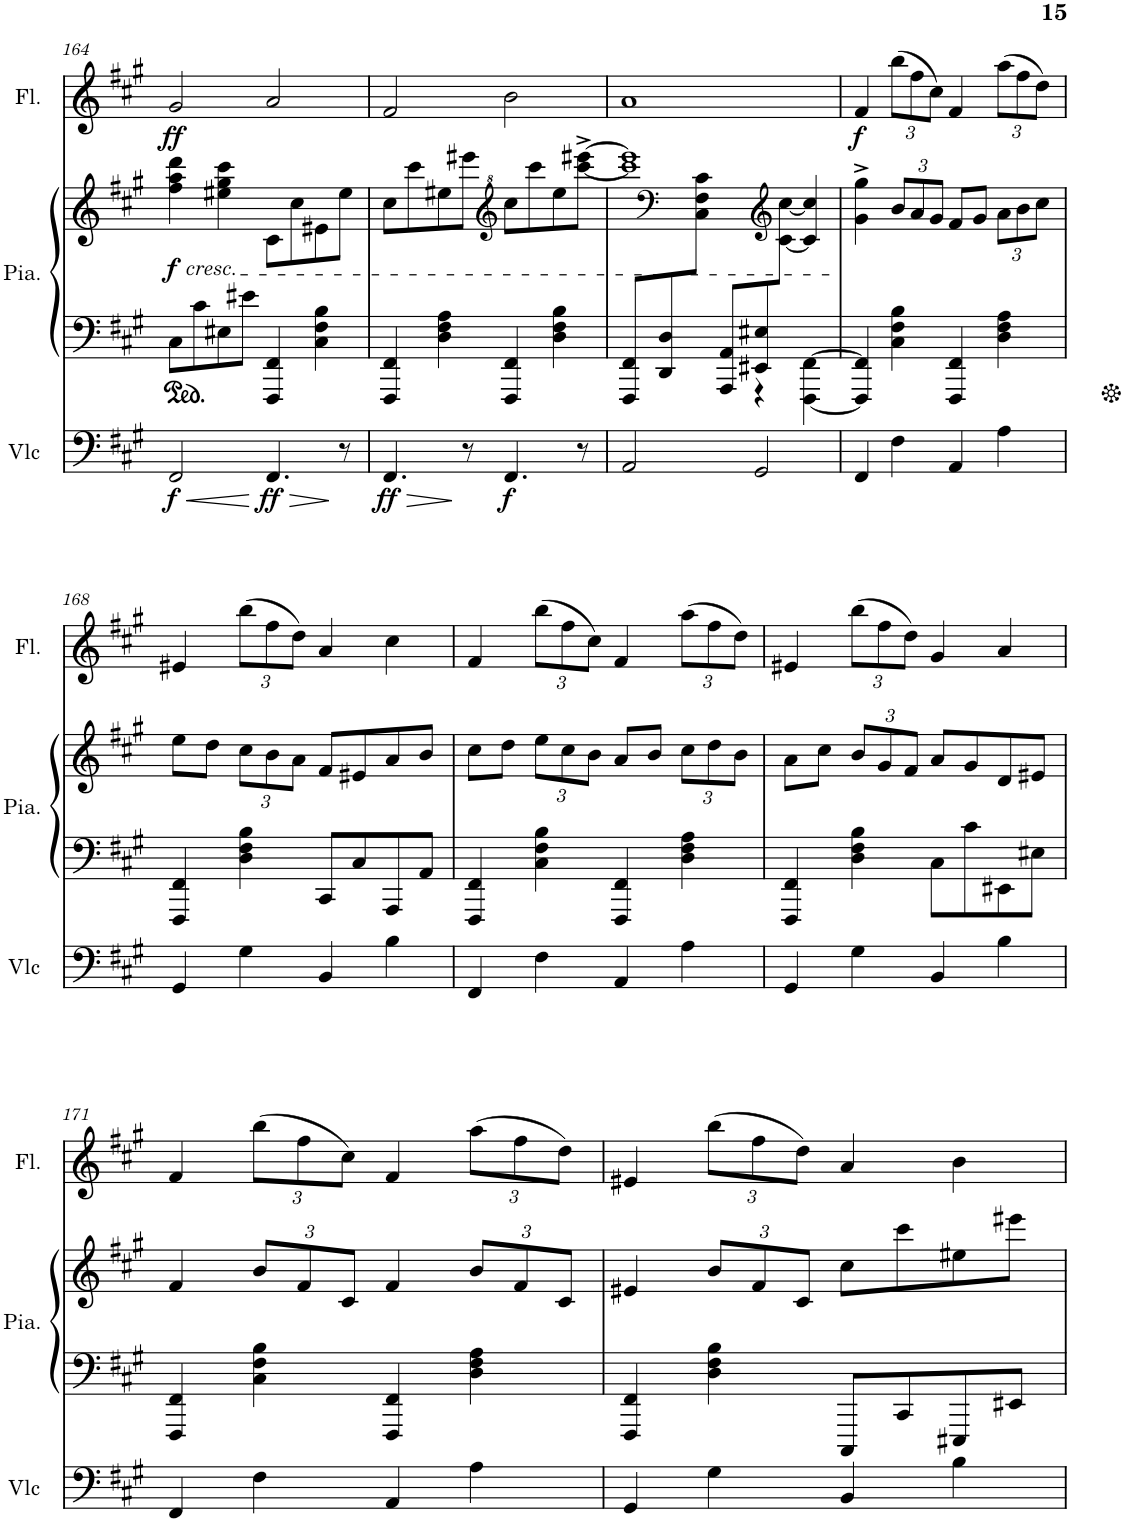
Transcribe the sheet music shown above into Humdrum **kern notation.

**kern	**dynam	**kern	**kern	**dynam	**kern	**dynam
*part3	*part3	*part2	*part2	*part2	*part1	*part1
*staff4	*staff4	*staff3	*staff2	*staff2/3	*staff1	*staff1
*I"Violoncelle	*	*I"Piano	*	*	*I"Flûte	*
*I'Vlc	*	*I'Pia.	*	*	*I'Fl.	*
!!LO:PB:g=z
*clefF4	*	*clefF4	*clefG2	*	*clefG2	*
*k[f#c#g#]	*	*k[f#c#g#]	*k[f#c#g#]	*	*k[f#c#g#]	*
*M4/4	*	*M4/4	*M4/4	*	*M4/4	*
=164	=164	=164	=164	=164	=164	=164
!	!	!	!LO:TX:b:i:t=cresc.	!	!	!
!	!LO:HP:b	!	!	!	!	!
!	!LO:DY:n=1:b	!	!	!LO:DY:b	!	!LO:DY:b
2FF#/	< f	8C#\L	4ff#\ 4aa\ 4ddd\	f	2g#/	ff
.	.	8c#\	.	.	.	.
.	.	8E#X\	4ee#X\ 4gg#\ 4ccc#\	.	.	.
.	.	8e#X\J	.	.	.	.
!	!LO:HP:n=1:b	!	!	!	!	!
!	!LO:DY:n=2:b	!	!	!	!	!
4.FF#/	[ > ff	4FFF#/ 4FF#/	8c#\L	.	2a/	.
.	.	.	8cc#\	.	.	.
.	.	4C#\ 4F#\ 4B\	8e#X\	.	.	.
8r	]	.	8ee#\J	.	.	.
=165	=165	=165	=165	=165	=165	=165
!	!LO:HP:b	!	!	!	!	!
!	!LO:DY:n=1:b	!	!	!	!	!
4.FF#/	> ff	4FFF#/ 4FF#/	8cc#\L	.	2f#/	.
.	.	.	8ccc#\	.	.	.
.	.	4D\ 4F#\ 4A\	8ee#X\	.	.	.
8r	]	.	8eee#X\J	.	.	.
*	*	*	*clefG^2	*	*	*
!	!LO:DY:n=2:b	!	!	!	!	!
4.FF#/	f	4FFF#/ 4FF#/	8ccc#\L	.	2b\	.
.	.	.	8cccc#\	.	.	.
.	.	4D\ 4F#\ 4B\	8eee#\	.	.	.
8r	.	.	[<8cccc#\^ [8eeee#X\^J	.	.	.
=166	=166	=166	=166	=166	=166	=166
*	*	*^	*^	*	*	*
2AA/	.	8FFF#/ 8FF#/L	2ryy	1cccc#] 1eeee#]	4ryy	.	1a	.
*	*	*	*	*clefF4	*	*	*	*
.	.	8DD/ 8D/	.	.	.	.	.	.
.	.	8ryy	.	.	8C#\ 8F#\ 8c#\J	.	.	.
.	.	8AAA/ 8AA/L	.	.	4ryy	.	.	.
2GG#/	.	8EE#X/ 8E#X/	4r	.	.	.	.	.
*	*	*	*	*clefG2	*	*	*	*
.	.	4.ryy	.	.	[<8c#\ [8cc#\J	.	.	.
.	.	.	[4FFF#\ [>4FF#\	.	4c#/] 4cc#/]	.	.	.
=167	=167	=167	=167	=167	=167	=167	=167	=167
!	!	!	!	!	!	!	!	!LO:DY:b
*	*	*v	*v	*	*	*	*	*
*	*	*	*v	*v	*	*	*
4FF#/	.	4FFF#/] 4FF#/]	4g#\^ 4gg#\^	.	4f#/	f
*	*	*	*Xbrackettup	*	*Xbrackettup	*
4F#\	.	4C#\ 4F#\ 4B\	12b/L	.	(12bb\L	.
.	.	.	12a/	.	12ff#\	.
.	.	.	12g#/J	.	12cc#\J)	.
4AA/	.	4FFF#/ 4FF#/	8f#/L	.	4f#/	.
.	.	.	8g#/J	.	.	.
4A\	.	4D\ 4F#\ 4A\	12a\L	.	(12aa\L	.
.	.	.	12b\	.	12ff#\	.
.	.	.	12cc#\J	.	12dd\J)	.
!!LO:LB:g=z
=168	=168	=168	=168	=168	=168	=168
4GG#/	.	4FFF#/ 4FF#/	8ee\L	.	4e#X/	.
.	.	.	8dd\J	.	.	.
4G#\	.	4D\ 4F#\ 4B\	12cc#\L	.	(12bb\L	.
.	.	.	12b\	.	12ff#\	.
.	.	.	12a\J	.	12dd\J)	.
4BB/	.	8CC#/L	8f#/L	.	4a/	.
.	.	8C#/	8e#X/	.	.	.
4B\	.	8AAA/	8a/	.	4cc#\	.
.	.	8AA/J	8b/J	.	.	.
=169	=169	=169	=169	=169	=169	=169
4FF#/	.	4FFF#/ 4FF#/	8cc#\L	.	4f#/	.
.	.	.	8dd\J	.	.	.
4F#\	.	4C#\ 4F#\ 4B\	12ee\L	.	(12bb\L	.
.	.	.	12cc#\	.	12ff#\	.
.	.	.	12b\J	.	12cc#\J)	.
4AA/	.	4FFF#/ 4FF#/	8a/L	.	4f#/	.
.	.	.	8b/J	.	.	.
4A\	.	4D\ 4F#\ 4A\	12cc#\L	.	(12aa\L	.
.	.	.	12dd\	.	12ff#\	.
.	.	.	12b\J	.	12dd\J)	.
=170	=170	=170	=170	=170	=170	=170
4GG#/	.	4FFF#/ 4FF#/	8a\L	.	4e#X/	.
.	.	.	8cc#\J	.	.	.
4G#\	.	4D\ 4F#\ 4B\	12b/L	.	(12bb\L	.
.	.	.	12g#/	.	12ff#\	.
.	.	.	12f#/J	.	12dd\J)	.
4BB/	.	8C#\L	8a/L	.	4g#/	.
.	.	8c#\	8g#/	.	.	.
4B\	.	8EE#X\	8d/	.	4a/	.
.	.	8E#X\J	8e#X/J	.	.	.
!!LO:LB:g=z
=171	=171	=171	=171	=171	=171	=171
4FF#/	.	4FFF#/ 4FF#/	4f#/	.	4f#/	.
4F#\	.	4C#\ 4F#\ 4B\	12b/L	.	(12bb\L	.
.	.	.	12f#/	.	12ff#\	.
.	.	.	12c#/J	.	12cc#\J)	.
4AA/	.	4FFF#/ 4FF#/	4f#/	.	4f#/	.
4A\	.	4D\ 4F#\ 4A\	12b/L	.	(12aa\L	.
.	.	.	12f#/	.	12ff#\	.
.	.	.	12c#/J	.	12dd\J)	.
=172	=172	=172	=172	=172	=172	=172
4GG#/	.	4FFF#/ 4FF#/	4e#X/	.	4e#X/	.
4G#\	.	4D\ 4F#\ 4B\	12b/L	.	(12bb\L	.
.	.	.	12f#/	.	12ff#\	.
.	.	.	12c#/J	.	12dd\J)	.
4BB/	.	8CCC#/L	8cc#\L	.	4a/	.
.	.	8CC#/	8ccc#\	.	.	.
4B\	.	8EEE#X/	8ee#X\	.	4b\	.
.	.	8EE#X/J	8eee#X\J	.	.	.
=	=	=	=	=	=	=
*-	*-	*-	*-	*-	*-	*-
